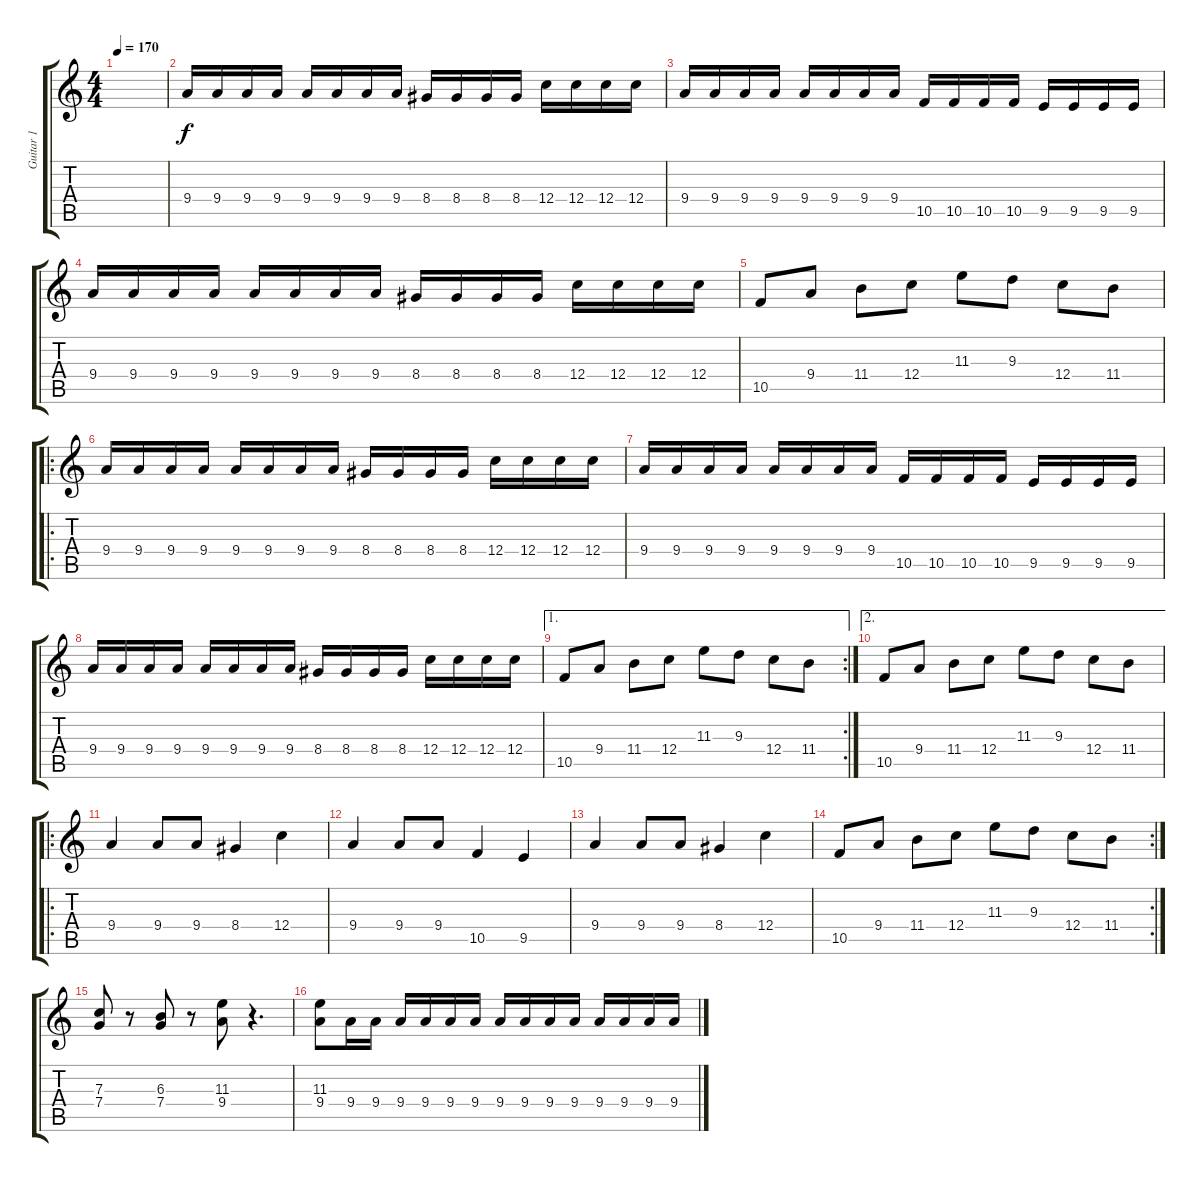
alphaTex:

\track ("Guitar 1" "Guitar 1") {instrument distortionguitar}
\staff {score tabs}
\tuning (D4 A3 F3 C3 G2 D2) {hide}
\ts (4 4)
\tempo 170
\clef g2
\ks c
|
9.4.16 9.4.16 9.4.16 9.4.16 9.4.16 9.4.16 9.4.16 9.4.16 8.4.16 8.4.16 8.4.16 8.4.16 12.4.16 12.4.16 12.4.16 12.4.16 |
9.4.16 9.4.16 9.4.16 9.4.16 9.4.16 9.4.16 9.4.16 9.4.16 10.5.16 10.5.16 10.5.16 10.5.16 9.5.16 9.5.16 9.5.16 9.5.16 |
9.4.16 9.4.16 9.4.16 9.4.16 9.4.16 9.4.16 9.4.16 9.4.16 8.4.16 8.4.16 8.4.16 8.4.16 12.4.16 12.4.16 12.4.16 12.4.16 |
10.5.8 9.4.8 11.4.8 12.4.8 11.3.8 9.3.8 12.4.8 11.4.8 |
\ro
9.4.16 9.4.16 9.4.16 9.4.16 9.4.16 9.4.16 9.4.16 9.4.16 8.4.16 8.4.16 8.4.16 8.4.16 12.4.16 12.4.16 12.4.16 12.4.16 |
9.4.16 9.4.16 9.4.16 9.4.16 9.4.16 9.4.16 9.4.16 9.4.16 10.5.16 10.5.16 10.5.16 10.5.16 9.5.16 9.5.16 9.5.16 9.5.16 |
9.4.16 9.4.16 9.4.16 9.4.16 9.4.16 9.4.16 9.4.16 9.4.16 8.4.16 8.4.16 8.4.16 8.4.16 12.4.16 12.4.16 12.4.16 12.4.16 |
\ae 1
\rc 2
10.5.8 9.4.8 11.4.8 12.4.8 11.3.8 9.3.8 12.4.8 11.4.8 |
\ae 2
10.5.8 9.4.8 11.4.8 12.4.8 11.3.8 9.3.8 12.4.8 11.4.8 |
\ro
9.4.4 9.4.8 9.4.8 8.4.4 12.4.4 |
9.4.4 9.4.8 9.4.8 10.5.4 9.5.4 |
9.4.4 9.4.8 9.4.8 8.4.4 12.4.4 |
\rc 2
10.5.8 9.4.8 11.4.8 12.4.8 11.3.8 9.3.8 12.4.8 11.4.8 |
(7.3 7.4).8 r.8 (6.3 7.4).8 r.8 (11.3 9.4).8 r.4{d} |
(11.3 9.4).8 9.4.16 9.4.16 9.4.16 9.4.16 9.4.16 9.4.16 9.4.16 9.4.16 9.4.16 9.4.16 9.4.16 9.4.16 9.4.16 9.4.16
